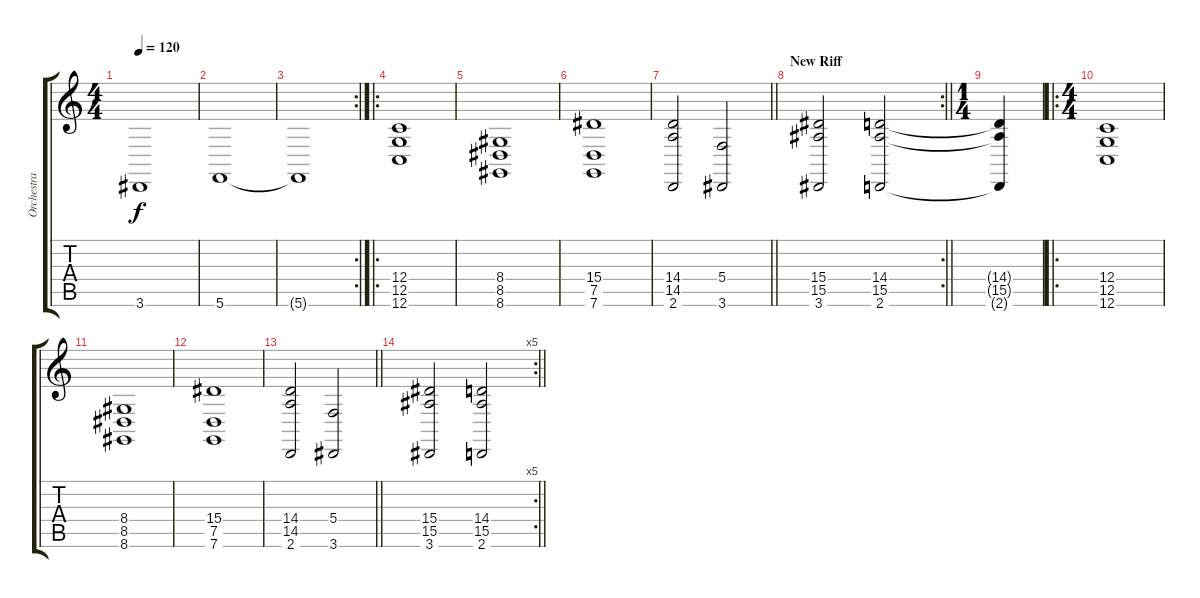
\track ("Orchestra" "Orchestra") {instrument stringensemble2}
\staff {score tabs}
\tuning (D4 A3 F3 C3 G2 C2) {hide}
\ts (4 4)
\tempo 120
\clef g2
\ks c
3.6{t}.1{dy f} |
5.6.1 |
\rc 2
5.6{t}.1 |
\ro
(12.4 12.5 12.6).1 |
(8.4 8.5 8.6).1 |
(15.4 7.5 7.6).1 |
\barLineRight lightlight
(14.4 14.5 2.6).2 (5.4 3.6).2 |
\rc 2
\section ("" "New Riff")
\barLineRight lightlight
(15.4 15.5 3.6).2 (14.4 15.5 2.6).2 |
\ts (1 4)
(14.4{t} 15.5{t} 2.6{t}).4 |
\ro
\ts (4 4)
(12.4 12.5 12.6).1 |
(8.4 8.5 8.6).1 |
(15.4 7.5 7.6).1 |
\barLineRight lightlight
(14.4 14.5 2.6).2 (5.4 3.6).2 |
\rc 5
\barLineRight lightlight
(15.4 15.5 3.6).2 (14.4 15.5 2.6).2
